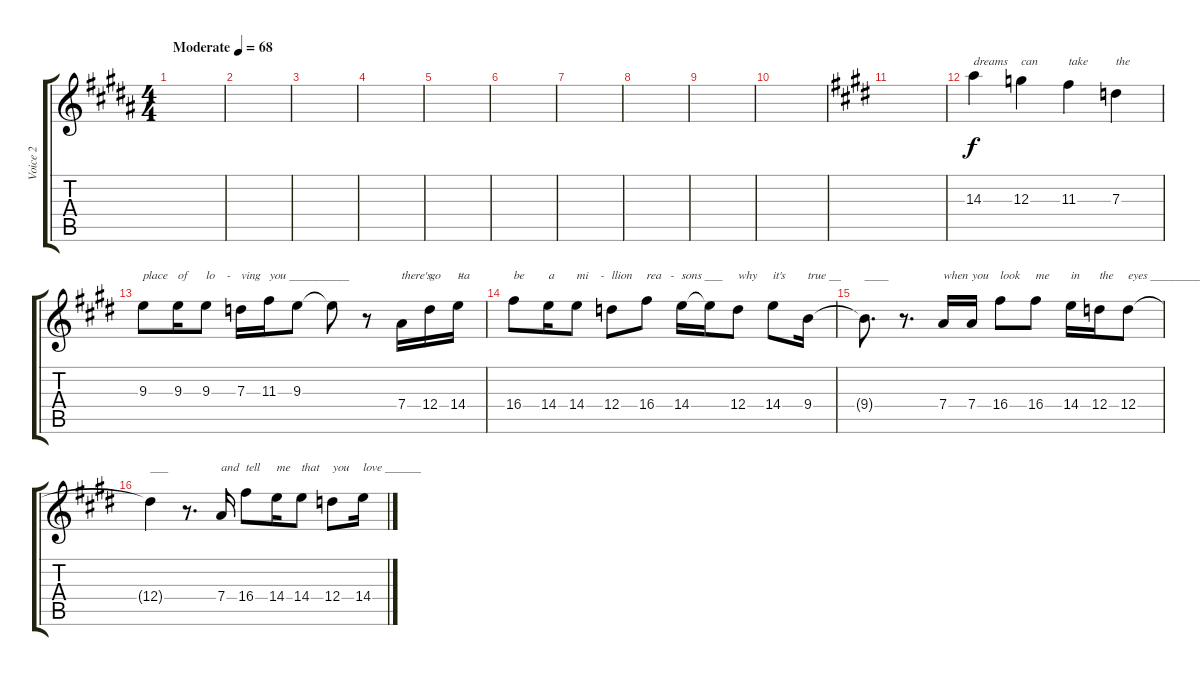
\track ("Voice 2" "Voice 2") {instrument acousticguitarsteel}
\staff {score tabs}
\tuning (E4 B3 G3 D3 A2 E2) {hide}
\ts (4 4)
\tempo (68 "Moderate")
\clef g2
\ks b
|
|
|
|
|
|
|
|
|
|
\ks e
|
14.3.4{txt "dreams"} 12.3.4{txt "can"} 11.3.4{txt "take"} 7.3.4{txt "the"} |
9.3.8{txt "place"} 9.3.16{txt "of"} 9.3.8{txt "lo    -"} 7.3.16{txt "ving"} 11.3.16{txt "you __________"} 9.3.8 9.3{t}.8 r.8 7.4.16{txt "there's"} 12.4.16{txt "go      -"} 14.4.16{txt "tta"} |
16.4.8{txt "be"} 14.4.16{txt "a"} 14.4.8{txt "mi    -"} 12.4.8{txt "llion"} 16.4.8{txt "rea   -"} 14.4.16{txt "sons ___"} 14.4{t}.16 12.4.8{txt "why"} 14.4.8{txt "it's"} 9.4.16{txt "true __"} |
9.4{t}.8{d txt "____"} r.8{d} 7.4.16{txt "when"} 7.4.16{txt "you"} 16.4.8{txt "look"} 16.4.8{txt "me"} 14.4.16{txt "in"} 12.4.16{txt "the"} 12.4.8{txt "eyes ____________"} |
12.4{t}.4{txt "___"} r.8{d} 7.4.16{txt "and"} 16.4.8{txt "tell"} 14.4.16{txt "me"} 14.4.8{txt "that"} 12.4.8{txt "you"} 14.4.16{txt "love ______"}
